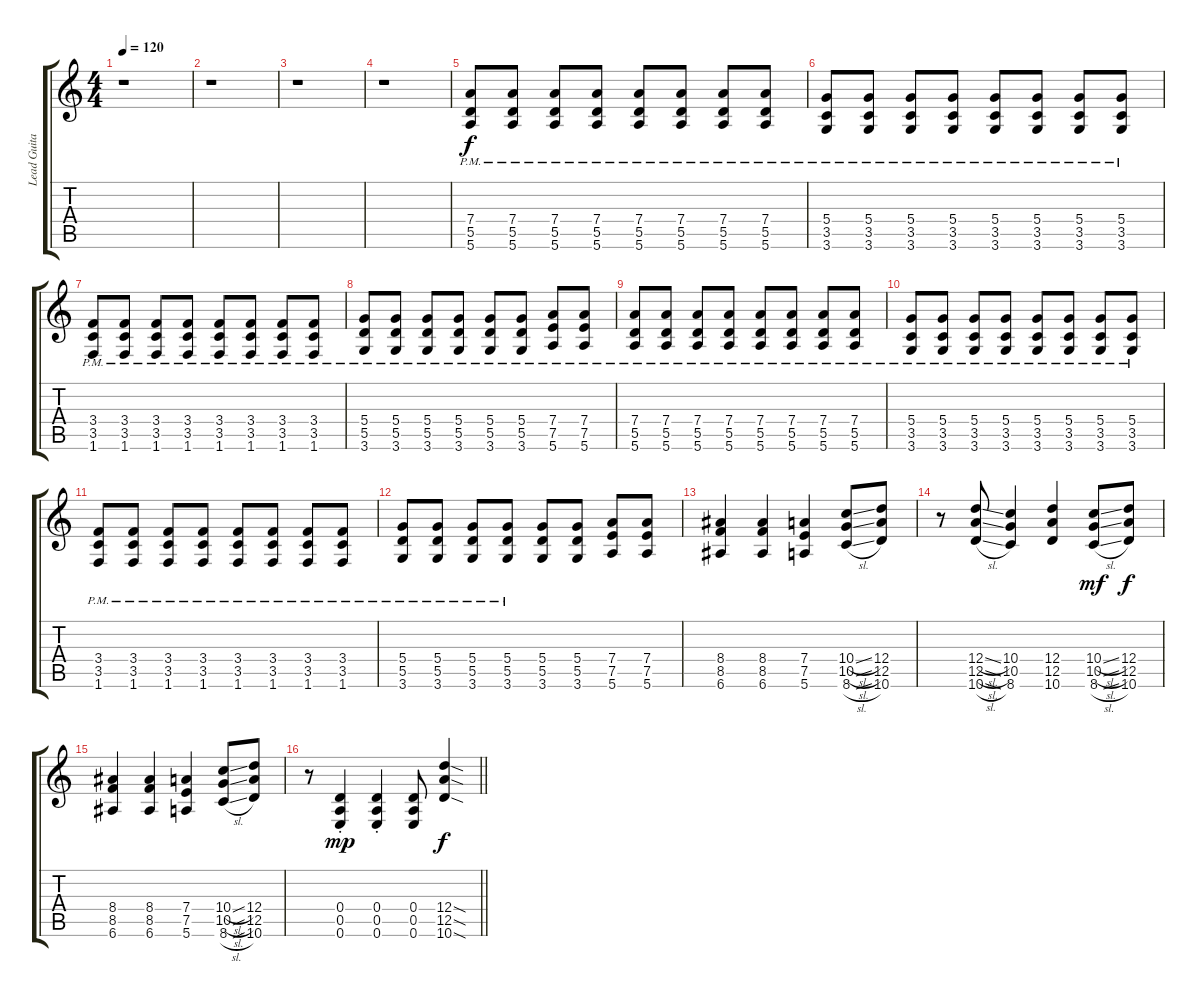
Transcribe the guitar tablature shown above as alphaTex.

\track ("Lead Guitar" "Lead Guita") {instrument overdrivenguitar}
\staff {score tabs}
\tuning (E4 B3 G3 D3 A2 E2) {hide}
\ts (4 4)
\tempo 120
\clef g2
\ks c
r.1{dy f} |
r.1 |
r.1 |
r.1 |
(7.4{pm} 5.5{pm} 5.6{pm}).8 (7.4{pm} 5.5{pm} 5.6{pm}).8 (7.4{pm} 5.5{pm} 5.6{pm}).8 (7.4{pm} 5.5{pm} 5.6{pm}).8 (7.4{pm} 5.5{pm} 5.6{pm}).8 (7.4{pm} 5.5{pm} 5.6{pm}).8 (7.4{pm} 5.5{pm} 5.6{pm}).8 (7.4{pm} 5.5{pm} 5.6{pm}).8 |
(5.4{pm} 3.5{pm} 3.6{pm}).8 (5.4{pm} 3.5{pm} 3.6{pm}).8 (5.4{pm} 3.5{pm} 3.6{pm}).8 (5.4{pm} 3.5{pm} 3.6{pm}).8 (5.4{pm} 3.5{pm} 3.6{pm}).8 (5.4{pm} 3.5{pm} 3.6{pm}).8 (5.4{pm} 3.5{pm} 3.6{pm}).8 (5.4{pm} 3.5{pm} 3.6{pm}).8 |
(3.4{pm} 3.5{pm} 1.6{pm}).8 (3.4{pm} 3.5{pm} 1.6{pm}).8 (3.4{pm} 3.5{pm} 1.6{pm}).8 (3.4{pm} 3.5{pm} 1.6{pm}).8 (3.4{pm} 3.5{pm} 1.6{pm}).8 (3.4{pm} 3.5{pm} 1.6{pm}).8 (3.4{pm} 3.5{pm} 1.6{pm}).8 (3.4{pm} 3.5{pm} 1.6{pm}).8 |
(5.4{pm} 5.5{pm} 3.6{pm}).8 (5.4{pm} 5.5{pm} 3.6{pm}).8 (5.4{pm} 5.5{pm} 3.6{pm}).8 (5.4{pm} 5.5{pm} 3.6{pm}).8 (5.4{pm} 5.5{pm} 3.6{pm}).8 (5.4{pm} 5.5{pm} 3.6{pm}).8 (7.4{pm} 7.5{pm} 5.6{pm}).8 (7.4{pm} 7.5{pm} 5.6{pm}).8 |
(7.4{pm} 5.5{pm} 5.6{pm}).8 (7.4{pm} 5.5{pm} 5.6{pm}).8 (7.4{pm} 5.5{pm} 5.6{pm}).8 (7.4{pm} 5.5{pm} 5.6{pm}).8 (7.4{pm} 5.5{pm} 5.6{pm}).8 (7.4{pm} 5.5{pm} 5.6{pm}).8 (7.4{pm} 5.5{pm} 5.6{pm}).8 (7.4{pm} 5.5{pm} 5.6{pm}).8 |
(5.4{pm} 3.5{pm} 3.6{pm}).8 (5.4{pm} 3.5{pm} 3.6{pm}).8 (5.4{pm} 3.5{pm} 3.6{pm}).8 (5.4{pm} 3.5{pm} 3.6{pm}).8 (5.4{pm} 3.5{pm} 3.6{pm}).8 (5.4{pm} 3.5{pm} 3.6{pm}).8 (5.4{pm} 3.5{pm} 3.6{pm}).8 (5.4{pm} 3.5{pm} 3.6{pm}).8 |
(3.4{pm} 3.5{pm} 1.6{pm}).8 (3.4{pm} 3.5{pm} 1.6{pm}).8 (3.4{pm} 3.5{pm} 1.6{pm}).8 (3.4{pm} 3.5{pm} 1.6{pm}).8 (3.4{pm} 3.5{pm} 1.6{pm}).8 (3.4{pm} 3.5{pm} 1.6{pm}).8 (3.4{pm} 3.5{pm} 1.6{pm}).8 (3.4{pm} 3.5{pm} 1.6{pm}).8 |
(5.4{pm} 5.5{pm} 3.6{pm}).8 (5.4{pm} 5.5{pm} 3.6{pm}).8 (5.4{pm} 5.5{pm} 3.6{pm}).8 (5.4{pm} 5.5{pm} 3.6{pm}).8 (5.4 5.5 3.6).8 (5.4 5.5 3.6).8 (7.4 7.5 5.6).8 (7.4 7.5 5.6).8 |
(8.4 8.5 6.6).4 (8.4 8.5 6.6).4 (7.4 7.5 5.6).4 (10.4{sl} 10.5{sl} 8.6{sl}).8 (12.4 12.5 10.6).8 |
r.8 (12.4{sl} 12.5{sl} 10.6{sl}).8 (10.4 10.5 8.6).4 (12.4 12.5 10.6).4 (10.4{sl} 10.5{sl} 8.6{sl}).8{dy mf} (12.4 12.5 10.6).8{dy f} |
(8.4 8.5 6.6).4 (8.4 8.5 6.6).4 (7.4 7.5 5.6).4 (10.4{sl} 10.5{sl} 8.6{sl}).8 (12.4 12.5 10.6).8 |
\barLineRight lightlight
r.8 (0.4{st} 0.5{st} 0.6{st}).4{dy mp} (0.4{st} 0.5{st} 0.6{st}).4 (0.4 0.5 0.6).8 (12.4{sod} 12.5{sod} 10.6{sod}).4{dy f}
